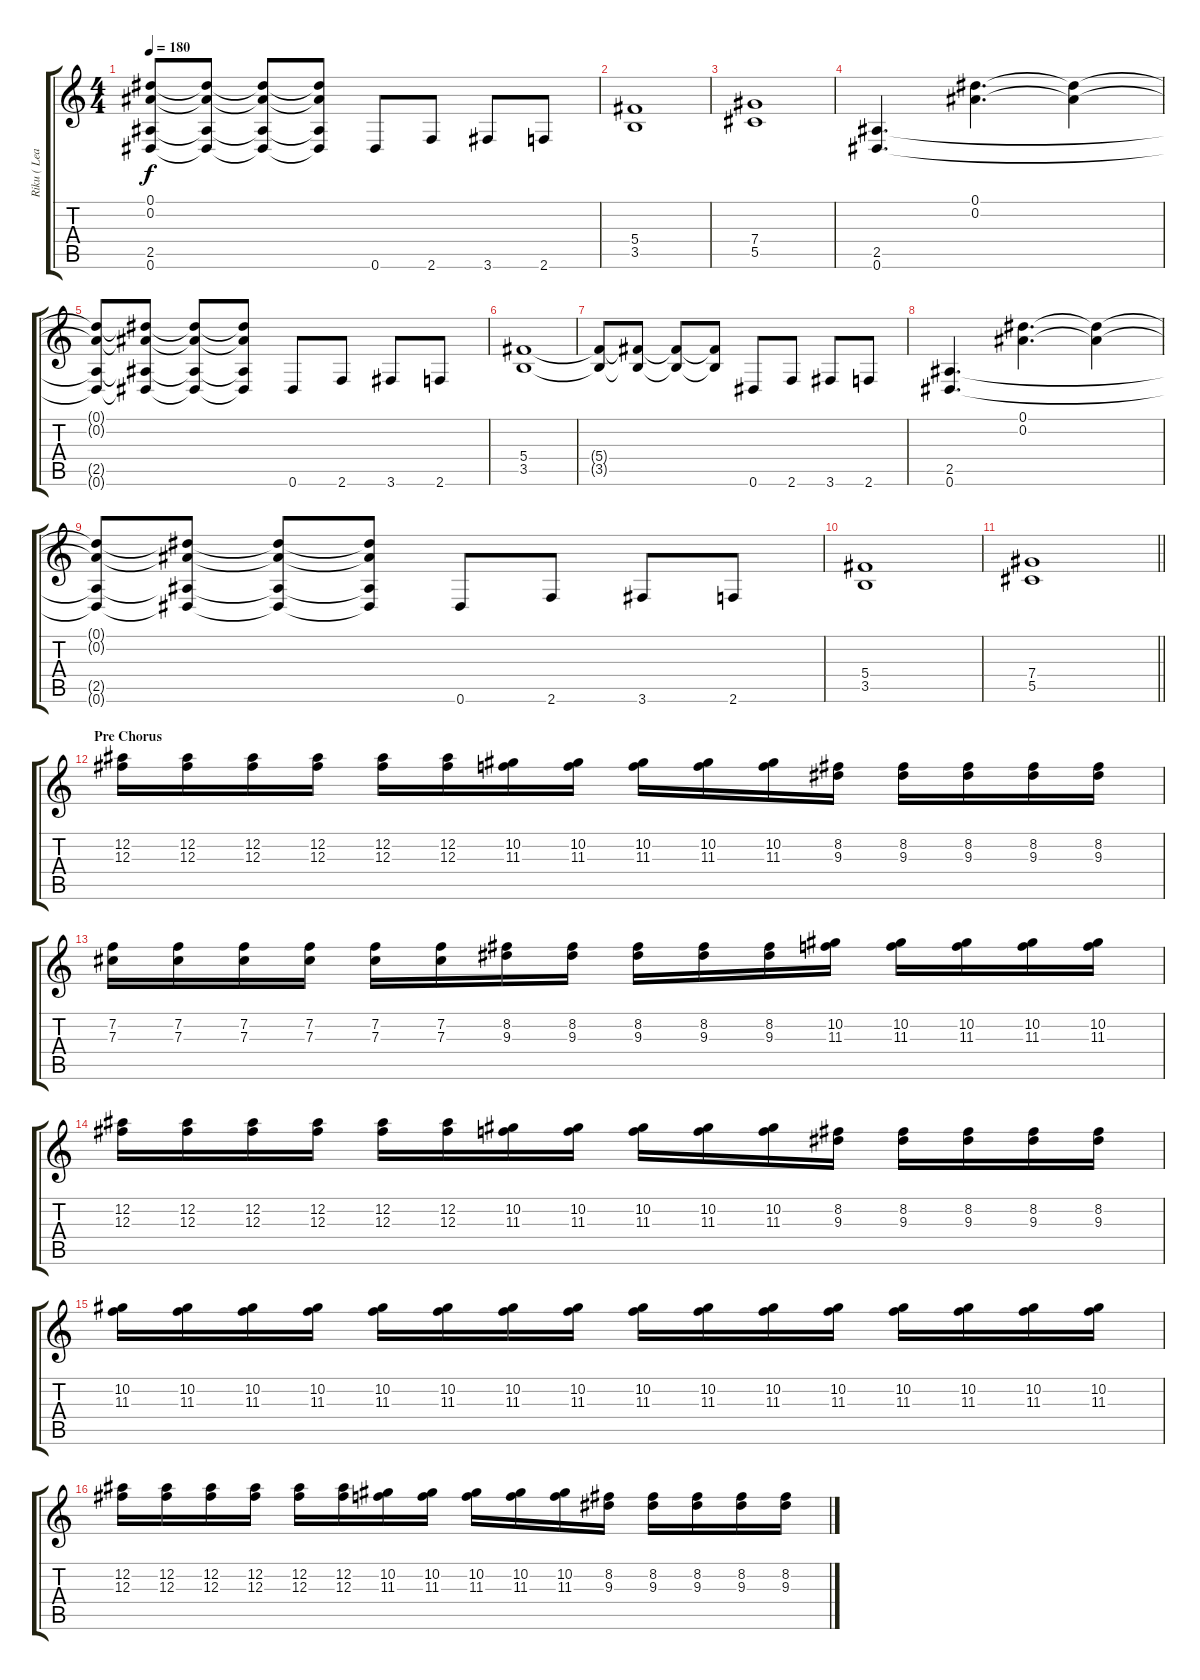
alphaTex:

\track ("Riku ( Lead )" "Riku ( Lea") {instrument distortionguitar}
\staff {score tabs}
\tuning (Eb4 Bb3 Gb3 Db3 Ab2 Eb2) {hide}
\ts (4 4)
\tempo 180
\clef g2
\ks c
(0.1{t} 0.2{t} 2.5{t} 0.6{t}).8{dy f} (0.1{t} 0.2{t} 2.5{t} 0.6{t}).8 (0.1{t} 0.2{t} 2.5{t} 0.6{t}).8 (0.1{t} 0.2{t} 2.5{t} 0.6{t}).8 0.6.8 2.6.8 3.6.8 2.6.8 |
(5.4 3.5).1 |
(7.4 5.5).1 |
(2.5 0.6).4{d} (0.1 0.2).4{d} (0.1{t} 0.2{t}).4 |
(0.1{t} 0.2{t} 2.5{t} 0.6{t}).8 (0.1{t} 0.2{t} 2.5{t} 0.6{t}).8 (0.1{t} 0.2{t} 2.5{t} 0.6{t}).8 (0.1{t} 0.2{t} 2.5{t} 0.6{t}).8 0.6.8 2.6.8 3.6.8 2.6.8 |
(5.4 3.5).1 |
(5.4{t} 3.5{t}).8 (5.4{t} 3.5{t}).8 (5.4{t} 3.5{t}).8 (5.4{t} 3.5{t}).8 0.6.8 2.6.8 3.6.8 2.6.8 |
(2.5 0.6).4{d} (0.1 0.2).4{d} (0.1{t} 0.2{t}).4 |
(0.1{t} 0.2{t} 2.5{t} 0.6{t}).8 (0.1{t} 0.2{t} 2.5{t} 0.6{t}).8 (0.1{t} 0.2{t} 2.5{t} 0.6{t}).8 (0.1{t} 0.2{t} 2.5{t} 0.6{t}).8 0.6.8 2.6.8 3.6.8 2.6.8 |
(5.4 3.5).1 |
\barLineRight lightlight
(7.4 5.5).1 |
\section ("" "Pre Chorus")
(12.2 12.3).16 (12.2 12.3).16 (12.2 12.3).16 (12.2 12.3).16 (12.2 12.3).16 (12.2 12.3).16 (10.2 11.3).16 (10.2 11.3).16 (10.2 11.3).16 (10.2 11.3).16 (10.2 11.3).16 (8.2 9.3).16 (8.2 9.3).16 (8.2 9.3).16 (8.2 9.3).16 (8.2 9.3).16 |
(7.2 7.3).16 (7.2 7.3).16 (7.2 7.3).16 (7.2 7.3).16 (7.2 7.3).16 (7.2 7.3).16 (8.2 9.3).16 (8.2 9.3).16 (8.2 9.3).16 (8.2 9.3).16 (8.2 9.3).16 (10.2 11.3).16 (10.2 11.3).16 (10.2 11.3).16 (10.2 11.3).16 (10.2 11.3).16 |
(12.2 12.3).16 (12.2 12.3).16 (12.2 12.3).16 (12.2 12.3).16 (12.2 12.3).16 (12.2 12.3).16 (10.2 11.3).16 (10.2 11.3).16 (10.2 11.3).16 (10.2 11.3).16 (10.2 11.3).16 (8.2 9.3).16 (8.2 9.3).16 (8.2 9.3).16 (8.2 9.3).16 (8.2 9.3).16 |
(10.2 11.3).16 (10.2 11.3).16 (10.2 11.3).16 (10.2 11.3).16 (10.2 11.3).16 (10.2 11.3).16 (10.2 11.3).16 (10.2 11.3).16 (10.2 11.3).16 (10.2 11.3).16 (10.2 11.3).16 (10.2 11.3).16 (10.2 11.3).16 (10.2 11.3).16 (10.2 11.3).16 (10.2 11.3).16 |
(12.2 12.3).16 (12.2 12.3).16 (12.2 12.3).16 (12.2 12.3).16 (12.2 12.3).16 (12.2 12.3).16 (10.2 11.3).16 (10.2 11.3).16 (10.2 11.3).16 (10.2 11.3).16 (10.2 11.3).16 (8.2 9.3).16 (8.2 9.3).16 (8.2 9.3).16 (8.2 9.3).16 (8.2 9.3).16
